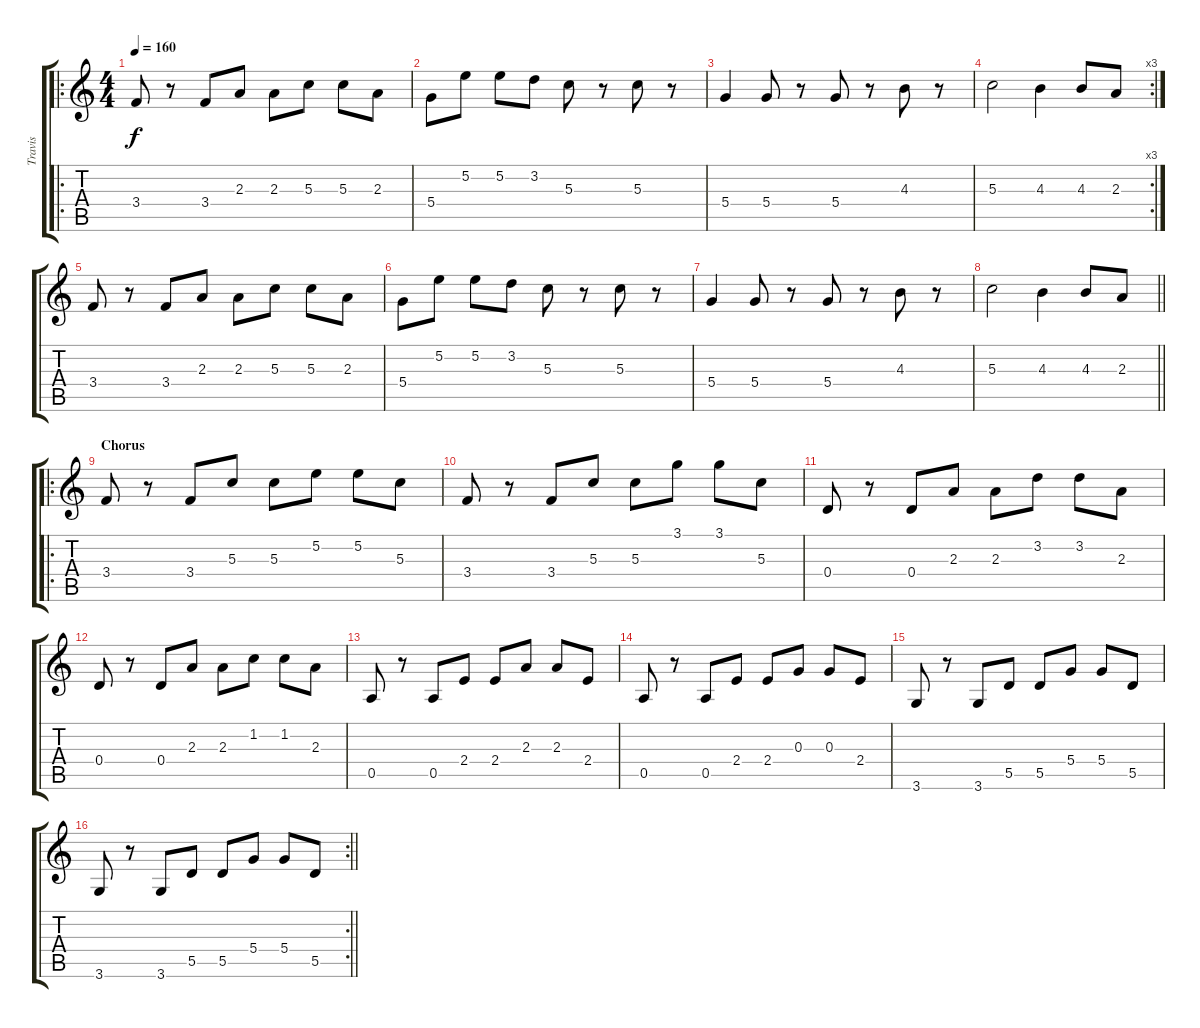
\track ("Travis" "Travis") {instrument overdrivenguitar}
\staff {score tabs}
\tuning (E4 B3 G3 D3 A2 E2) {hide}
\ro
\ts (4 4)
\tempo 160
\clef g2
\ks c
3.4.8{dy f} r.8 3.4.8 2.3.8 2.3.8 5.3.8 5.3.8 2.3.8 |
5.4.8 5.2.8 5.2.8 3.2.8 5.3.8 r.8 5.3.8 r.8 |
5.4.4 5.4.8 r.8 5.4.8 r.8 4.3.8 r.8 |
\rc 3
5.3.2 4.3.4 4.3.8 2.3.8 |
3.4.8 r.8 3.4.8 2.3.8 2.3.8 5.3.8 5.3.8 2.3.8 |
5.4.8 5.2.8 5.2.8 3.2.8 5.3.8 r.8 5.3.8 r.8 |
5.4.4 5.4.8 r.8 5.4.8 r.8 4.3.8 r.8 |
\barLineRight lightlight
5.3.2 4.3.4 4.3.8 2.3.8 |
\ro
\section ("" "Chorus")
3.4.8 r.8 3.4.8 5.3.8 5.3.8 5.2.8 5.2.8 5.3.8 |
3.4.8 r.8 3.4.8 5.3.8 5.3.8 3.1.8 3.1.8 5.3.8 |
0.4.8 r.8 0.4.8 2.3.8 2.3.8 3.2.8 3.2.8 2.3.8 |
0.4.8 r.8 0.4.8 2.3.8 2.3.8 1.2.8 1.2.8 2.3.8 |
0.5.8 r.8 0.5.8 2.4.8 2.4.8 2.3.8 2.3.8 2.4.8 |
0.5.8 r.8 0.5.8 2.4.8 2.4.8 0.3.8 0.3.8 2.4.8 |
3.6.8 r.8 3.6.8 5.5.8 5.5.8 5.4.8 5.4.8 5.5.8 |
\rc 2
\barLineRight lightlight
3.6.8 r.8 3.6.8 5.5.8 5.5.8 5.4.8 5.4.8 5.5.8
